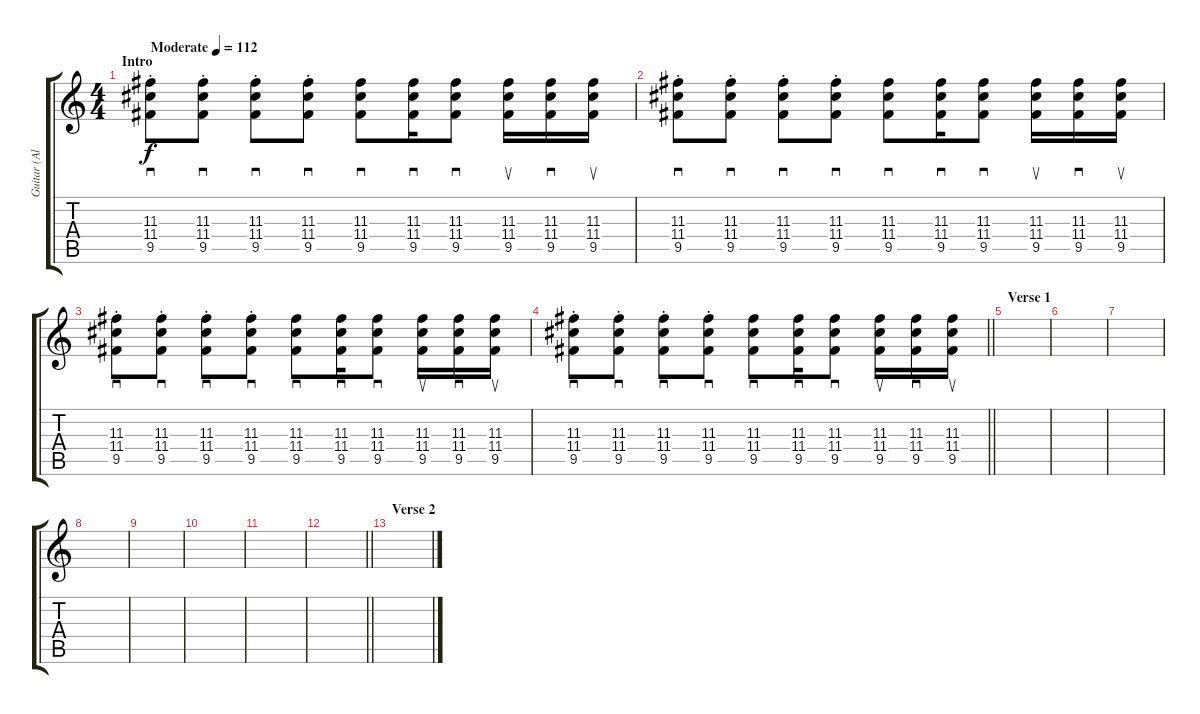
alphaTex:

\track ("Guitar (Alex)" "Guitar (Al") {instrument electricguitarclean}
\staff {score tabs}
\tuning (E4 B3 G3 D3 A2 E2) {hide}
\ts (4 4)
\section ("" "Intro")
\tempo (112 "Moderate")
\clef g2
\ks c
(11.3{st} 11.4{st} 9.5{st}).8{sd dy f instrument electricguitarclean} (11.3{st} 11.4{st} 9.5{st}).8{sd} (11.3{st} 11.4{st} 9.5{st}).8{sd} (11.3{st} 11.4{st} 9.5{st}).8{sd} (11.3 11.4 9.5).8{sd} (11.3 11.4 9.5).16{sd} (11.3 11.4 9.5).8{sd} (11.3 11.4 9.5).16{su} (11.3 11.4 9.5).16{sd} (11.3 11.4 9.5).16{su} |
(11.3{st} 11.4{st} 9.5{st}).8{sd} (11.3{st} 11.4{st} 9.5{st}).8{sd} (11.3{st} 11.4{st} 9.5{st}).8{sd} (11.3{st} 11.4{st} 9.5{st}).8{sd} (11.3 11.4 9.5).8{sd} (11.3 11.4 9.5).16{sd} (11.3 11.4 9.5).8{sd} (11.3 11.4 9.5).16{su} (11.3 11.4 9.5).16{sd} (11.3 11.4 9.5).16{su} |
(11.3{st} 11.4{st} 9.5{st}).8{sd} (11.3{st} 11.4{st} 9.5{st}).8{sd} (11.3{st} 11.4{st} 9.5{st}).8{sd} (11.3{st} 11.4{st} 9.5{st}).8{sd} (11.3 11.4 9.5).8{sd} (11.3 11.4 9.5).16{sd} (11.3 11.4 9.5).8{sd} (11.3 11.4 9.5).16{su} (11.3 11.4 9.5).16{sd} (11.3 11.4 9.5).16{su} |
\barLineRight lightlight
(11.3{st} 11.4{st} 9.5{st}).8{sd} (11.3{st} 11.4{st} 9.5{st}).8{sd} (11.3{st} 11.4{st} 9.5{st}).8{sd} (11.3{st} 11.4{st} 9.5{st}).8{sd} (11.3 11.4 9.5).8{sd} (11.3 11.4 9.5).16{sd} (11.3 11.4 9.5).8{sd} (11.3 11.4 9.5).16{su} (11.3 11.4 9.5).16{sd} (11.3 11.4 9.5).16{su} |
\section ("" "Verse 1")
|
|
|
|
|
|
|
\barLineRight lightlight
|
\section ("" "Verse 2")
